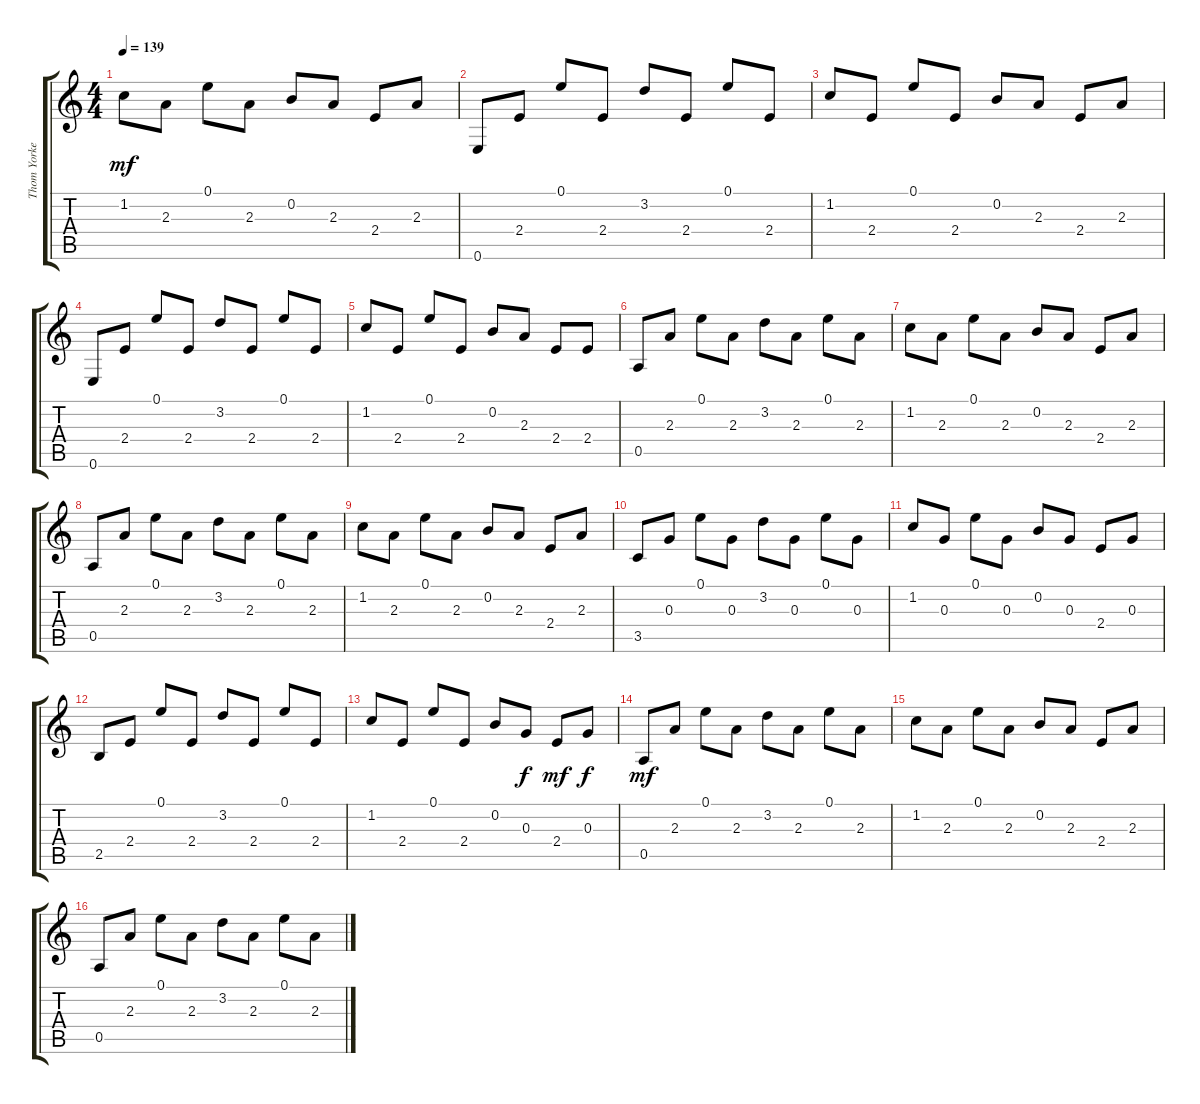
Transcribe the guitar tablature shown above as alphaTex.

\track ("Thom Yorke - Clean Guitar" "Thom Yorke") {instrument electricguitarclean}
\staff {score tabs}
\tuning (E4 B3 G3 D3 A2 E2) {hide}
\ts (4 4)
\tempo 139
\clef g2
\ks c
1.2.8{dy mf} 2.3.8 0.1.8 2.3.8 0.2.8 2.3.8 2.4.8 2.3.8 |
0.6.8 2.4.8 0.1.8 2.4.8 3.2.8 2.4.8 0.1.8 2.4.8 |
1.2.8 2.4.8 0.1.8 2.4.8 0.2.8 2.3.8 2.4.8 2.3.8 |
0.6.8 2.4.8 0.1.8 2.4.8 3.2.8 2.4.8 0.1.8 2.4.8 |
1.2.8 2.4.8 0.1.8 2.4.8 0.2.8 2.3.8 2.4.8 2.4.8 |
0.5.8 2.3.8 0.1.8 2.3.8 3.2.8 2.3.8 0.1.8 2.3.8 |
1.2.8 2.3.8 0.1.8 2.3.8 0.2.8 2.3.8 2.4.8 2.3.8 |
0.5.8 2.3.8 0.1.8 2.3.8 3.2.8 2.3.8 0.1.8 2.3.8 |
1.2.8 2.3.8 0.1.8 2.3.8 0.2.8 2.3.8 2.4.8 2.3.8 |
3.5.8 0.3.8 0.1.8 0.3.8 3.2.8 0.3.8 0.1.8 0.3.8 |
1.2.8 0.3.8 0.1.8 0.3.8 0.2.8 0.3.8 2.4.8 0.3.8 |
2.5.8 2.4.8 0.1.8 2.4.8 3.2.8 2.4.8 0.1.8 2.4.8 |
1.2.8 2.4.8 0.1.8 2.4.8 0.2.8 0.3.8{dy f} 2.4.8{dy mf} 0.3.8{dy f} |
0.5.8{dy mf} 2.3.8 0.1.8 2.3.8 3.2.8 2.3.8 0.1.8 2.3.8 |
1.2.8 2.3.8 0.1.8 2.3.8 0.2.8 2.3.8 2.4.8 2.3.8 |
0.5.8 2.3.8 0.1.8 2.3.8 3.2.8 2.3.8 0.1.8 2.3.8
